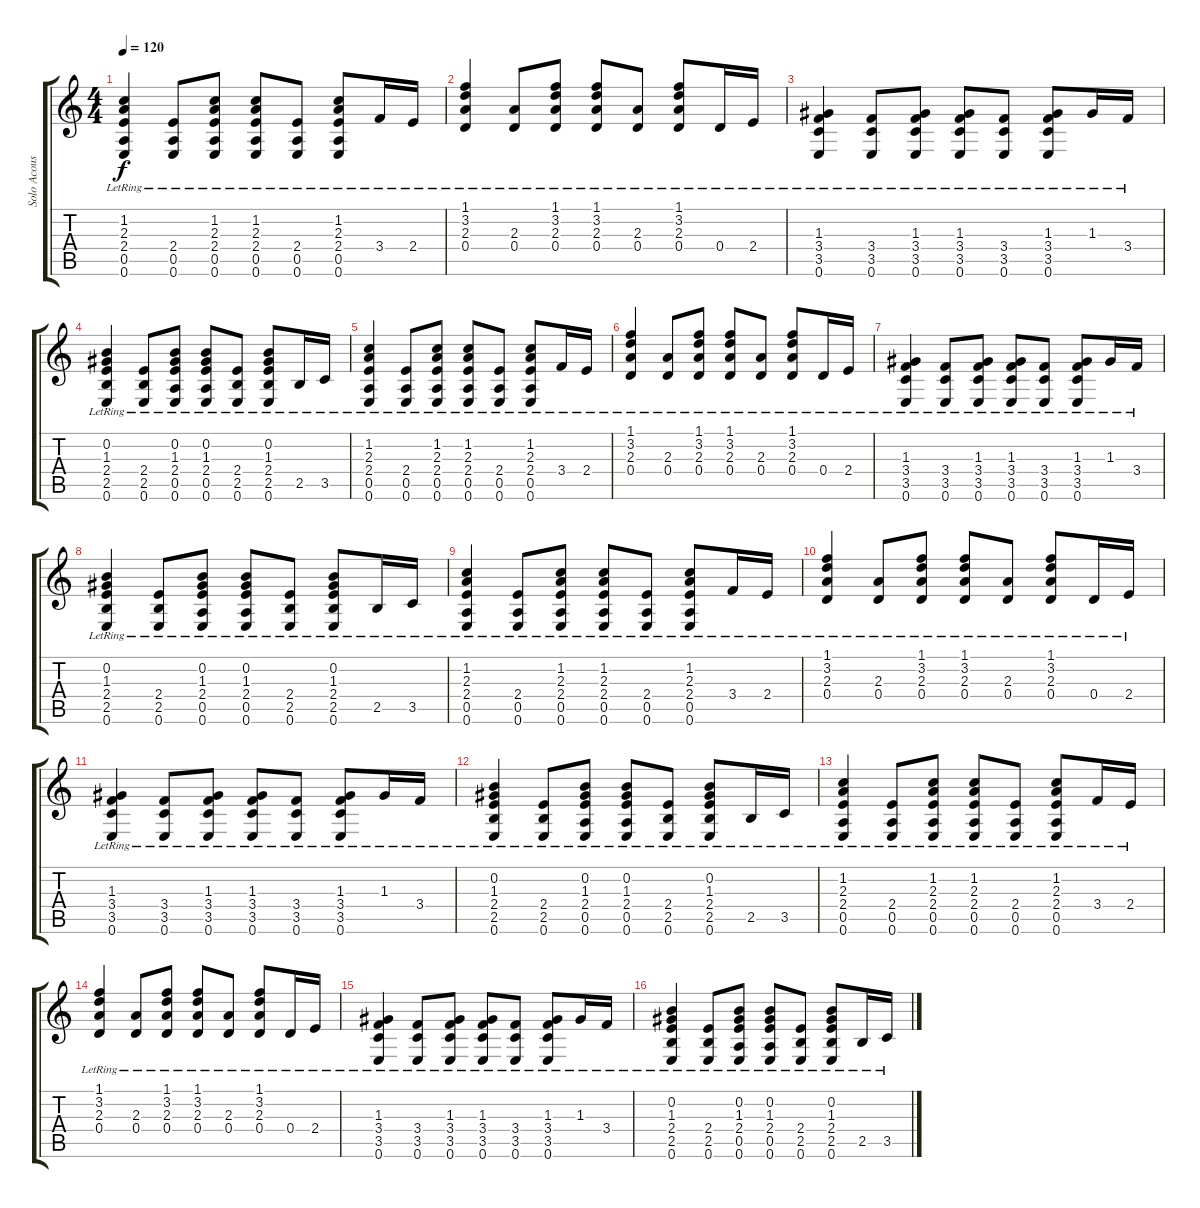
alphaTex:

\track ("Solo Acoustic" "Solo Acous") {instrument acousticguitarsteel}
\staff {score tabs}
\tuning (E4 B3 G3 D3 A2 E2) {hide}
\ts (4 4)
\tempo 120
\clef g2
\ks c
(1.2{lr} 2.3{lr} 2.4{lr} 0.5{lr} 0.6{lr}).4{dy f} (2.4{lr} 0.5{lr} 0.6{lr}).8 (1.2{lr} 2.3{lr} 2.4{lr} 0.5{lr} 0.6{lr}).8 (1.2{lr} 2.3{lr} 2.4{lr} 0.5{lr} 0.6{lr}).8 (2.4{lr} 0.5{lr} 0.6{lr}).8 (1.2{lr} 2.3{lr} 2.4{lr} 0.5{lr} 0.6{lr}).8 3.4{lr}.16 2.4{lr}.16 |
(1.1{lr} 3.2{lr} 2.3{lr} 0.4{lr}).4 (2.3{lr} 0.4{lr}).8 (1.1{lr} 3.2{lr} 2.3{lr} 0.4{lr}).8 (1.1{lr} 3.2{lr} 2.3{lr} 0.4{lr}).8 (2.3{lr} 0.4{lr}).8 (1.1{lr} 3.2{lr} 2.3{lr} 0.4{lr}).8 0.4{lr}.16 2.4{lr}.16 |
(1.3{lr} 3.4{lr} 3.5{lr} 0.6{lr}).4 (3.4{lr} 3.5{lr} 0.6{lr}).8 (1.3{lr} 3.4{lr} 3.5{lr} 0.6{lr}).8 (1.3{lr} 3.4{lr} 3.5{lr} 0.6{lr}).8 (3.4{lr} 3.5{lr} 0.6{lr}).8 (1.3{lr} 3.4{lr} 3.5{lr} 0.6{lr}).8 1.3{lr}.16 3.4{lr}.16 |
(0.2{lr} 1.3{lr} 2.4{lr} 2.5{lr} 0.6{lr}).4 (2.4{lr} 2.5{lr} 0.6{lr}).8 (0.2{lr} 1.3{lr} 2.4{lr} 0.5{lr} 0.6{lr}).8 (0.2{lr} 1.3{lr} 2.4{lr} 0.5{lr} 0.6{lr}).8 (2.4{lr} 2.5{lr} 0.6{lr}).8 (0.2{lr} 1.3{lr} 2.4{lr} 2.5{lr} 0.6{lr}).8 2.5{lr}.16 3.5{lr}.16 |
(1.2{lr} 2.3{lr} 2.4{lr} 0.5{lr} 0.6{lr}).4 (2.4{lr} 0.5{lr} 0.6{lr}).8 (1.2{lr} 2.3{lr} 2.4{lr} 0.5{lr} 0.6{lr}).8 (1.2{lr} 2.3{lr} 2.4{lr} 0.5{lr} 0.6{lr}).8 (2.4{lr} 0.5{lr} 0.6{lr}).8 (1.2{lr} 2.3{lr} 2.4{lr} 0.5{lr} 0.6{lr}).8 3.4{lr}.16 2.4{lr}.16 |
(1.1{lr} 3.2{lr} 2.3{lr} 0.4{lr}).4 (2.3{lr} 0.4{lr}).8 (1.1{lr} 3.2{lr} 2.3{lr} 0.4{lr}).8 (1.1{lr} 3.2{lr} 2.3{lr} 0.4{lr}).8 (2.3{lr} 0.4{lr}).8 (1.1{lr} 3.2{lr} 2.3{lr} 0.4{lr}).8 0.4{lr}.16 2.4{lr}.16 |
(1.3{lr} 3.4{lr} 3.5{lr} 0.6{lr}).4 (3.4{lr} 3.5{lr} 0.6{lr}).8 (1.3{lr} 3.4{lr} 3.5{lr} 0.6{lr}).8 (1.3{lr} 3.4{lr} 3.5{lr} 0.6{lr}).8 (3.4{lr} 3.5{lr} 0.6{lr}).8 (1.3{lr} 3.4{lr} 3.5{lr} 0.6{lr}).8 1.3{lr}.16 3.4{lr}.16 |
(0.2{lr} 1.3{lr} 2.4{lr} 2.5{lr} 0.6{lr}).4 (2.4{lr} 2.5{lr} 0.6{lr}).8 (0.2{lr} 1.3{lr} 2.4{lr} 0.5{lr} 0.6{lr}).8 (0.2{lr} 1.3{lr} 2.4{lr} 0.5{lr} 0.6{lr}).8 (2.4{lr} 2.5{lr} 0.6{lr}).8 (0.2{lr} 1.3{lr} 2.4{lr} 2.5{lr} 0.6{lr}).8 2.5{lr}.16 3.5{lr}.16 |
(1.2{lr} 2.3{lr} 2.4{lr} 0.5{lr} 0.6{lr}).4 (2.4{lr} 0.5{lr} 0.6{lr}).8 (1.2{lr} 2.3{lr} 2.4{lr} 0.5{lr} 0.6{lr}).8 (1.2{lr} 2.3{lr} 2.4{lr} 0.5{lr} 0.6{lr}).8 (2.4{lr} 0.5{lr} 0.6{lr}).8 (1.2{lr} 2.3{lr} 2.4{lr} 0.5{lr} 0.6{lr}).8 3.4{lr}.16 2.4{lr}.16 |
(1.1{lr} 3.2{lr} 2.3{lr} 0.4{lr}).4 (2.3{lr} 0.4{lr}).8 (1.1{lr} 3.2{lr} 2.3{lr} 0.4{lr}).8 (1.1{lr} 3.2{lr} 2.3{lr} 0.4{lr}).8 (2.3{lr} 0.4{lr}).8 (1.1{lr} 3.2{lr} 2.3{lr} 0.4{lr}).8 0.4{lr}.16 2.4{lr}.16 |
(1.3{lr} 3.4{lr} 3.5{lr} 0.6{lr}).4 (3.4{lr} 3.5{lr} 0.6{lr}).8 (1.3{lr} 3.4{lr} 3.5{lr} 0.6{lr}).8 (1.3{lr} 3.4{lr} 3.5{lr} 0.6{lr}).8 (3.4{lr} 3.5{lr} 0.6{lr}).8 (1.3{lr} 3.4{lr} 3.5{lr} 0.6{lr}).8 1.3{lr}.16 3.4{lr}.16 |
(0.2{lr} 1.3{lr} 2.4{lr} 2.5{lr} 0.6{lr}).4 (2.4{lr} 2.5{lr} 0.6{lr}).8 (0.2{lr} 1.3{lr} 2.4{lr} 0.5{lr} 0.6{lr}).8 (0.2{lr} 1.3{lr} 2.4{lr} 0.5{lr} 0.6{lr}).8 (2.4{lr} 2.5{lr} 0.6{lr}).8 (0.2{lr} 1.3{lr} 2.4{lr} 2.5{lr} 0.6{lr}).8 2.5{lr}.16 3.5{lr}.16 |
(1.2{lr} 2.3{lr} 2.4{lr} 0.5{lr} 0.6{lr}).4 (2.4{lr} 0.5{lr} 0.6{lr}).8 (1.2{lr} 2.3{lr} 2.4{lr} 0.5{lr} 0.6{lr}).8 (1.2{lr} 2.3{lr} 2.4{lr} 0.5{lr} 0.6{lr}).8 (2.4{lr} 0.5{lr} 0.6{lr}).8 (1.2{lr} 2.3{lr} 2.4{lr} 0.5{lr} 0.6{lr}).8 3.4{lr}.16 2.4{lr}.16 |
(1.1{lr} 3.2{lr} 2.3{lr} 0.4{lr}).4 (2.3{lr} 0.4{lr}).8 (1.1{lr} 3.2{lr} 2.3{lr} 0.4{lr}).8 (1.1{lr} 3.2{lr} 2.3{lr} 0.4{lr}).8 (2.3{lr} 0.4{lr}).8 (1.1{lr} 3.2{lr} 2.3{lr} 0.4{lr}).8 0.4{lr}.16 2.4{lr}.16 |
(1.3{lr} 3.4{lr} 3.5{lr} 0.6{lr}).4 (3.4{lr} 3.5{lr} 0.6{lr}).8 (1.3{lr} 3.4{lr} 3.5{lr} 0.6{lr}).8 (1.3{lr} 3.4{lr} 3.5{lr} 0.6{lr}).8 (3.4{lr} 3.5{lr} 0.6{lr}).8 (1.3{lr} 3.4{lr} 3.5{lr} 0.6{lr}).8 1.3{lr}.16 3.4{lr}.16 |
(0.2{lr} 1.3{lr} 2.4{lr} 2.5{lr} 0.6{lr}).4 (2.4{lr} 2.5{lr} 0.6{lr}).8 (0.2{lr} 1.3{lr} 2.4{lr} 0.5{lr} 0.6{lr}).8 (0.2{lr} 1.3{lr} 2.4{lr} 0.5{lr} 0.6{lr}).8 (2.4{lr} 2.5{lr} 0.6{lr}).8 (0.2{lr} 1.3{lr} 2.4{lr} 2.5{lr} 0.6{lr}).8 2.5{lr}.16 3.5{lr}.16
